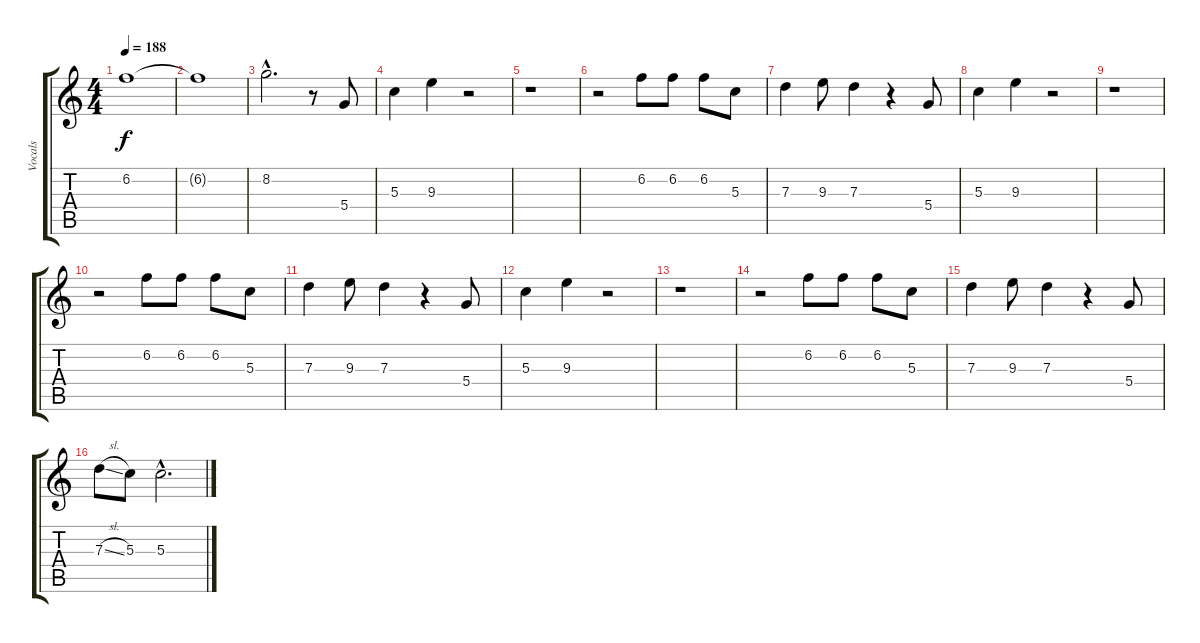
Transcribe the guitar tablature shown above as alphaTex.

\track ("Vocals" "Vocals") {instrument distortionguitar}
\staff {score tabs}
\tuning (E4 B3 G3 D3 A2 E2) {hide}
\ts (4 4)
\tempo 188
\clef g2
\ks c
6.2{t}.1{dy f} |
6.2{t}.1 |
8.2{hac}.2{d} r.8 5.4.8 |
5.3.4 9.3.4 r.2 |
r.1 |
r.2 6.2.8 6.2.8 6.2.8 5.3.8 |
7.3.4 9.3.8 7.3.4 r.4 5.4.8 |
5.3.4 9.3.4 r.2 |
r.1 |
r.2 6.2.8 6.2.8 6.2.8 5.3.8 |
7.3.4 9.3.8 7.3.4 r.4 5.4.8 |
5.3.4 9.3.4 r.2 |
r.1 |
r.2 6.2.8 6.2.8 6.2.8 5.3.8 |
7.3.4 9.3.8 7.3.4 r.4 5.4.8 |
7.3{sl}.8 5.3.8 5.3{hac}.2{d volume 9}
